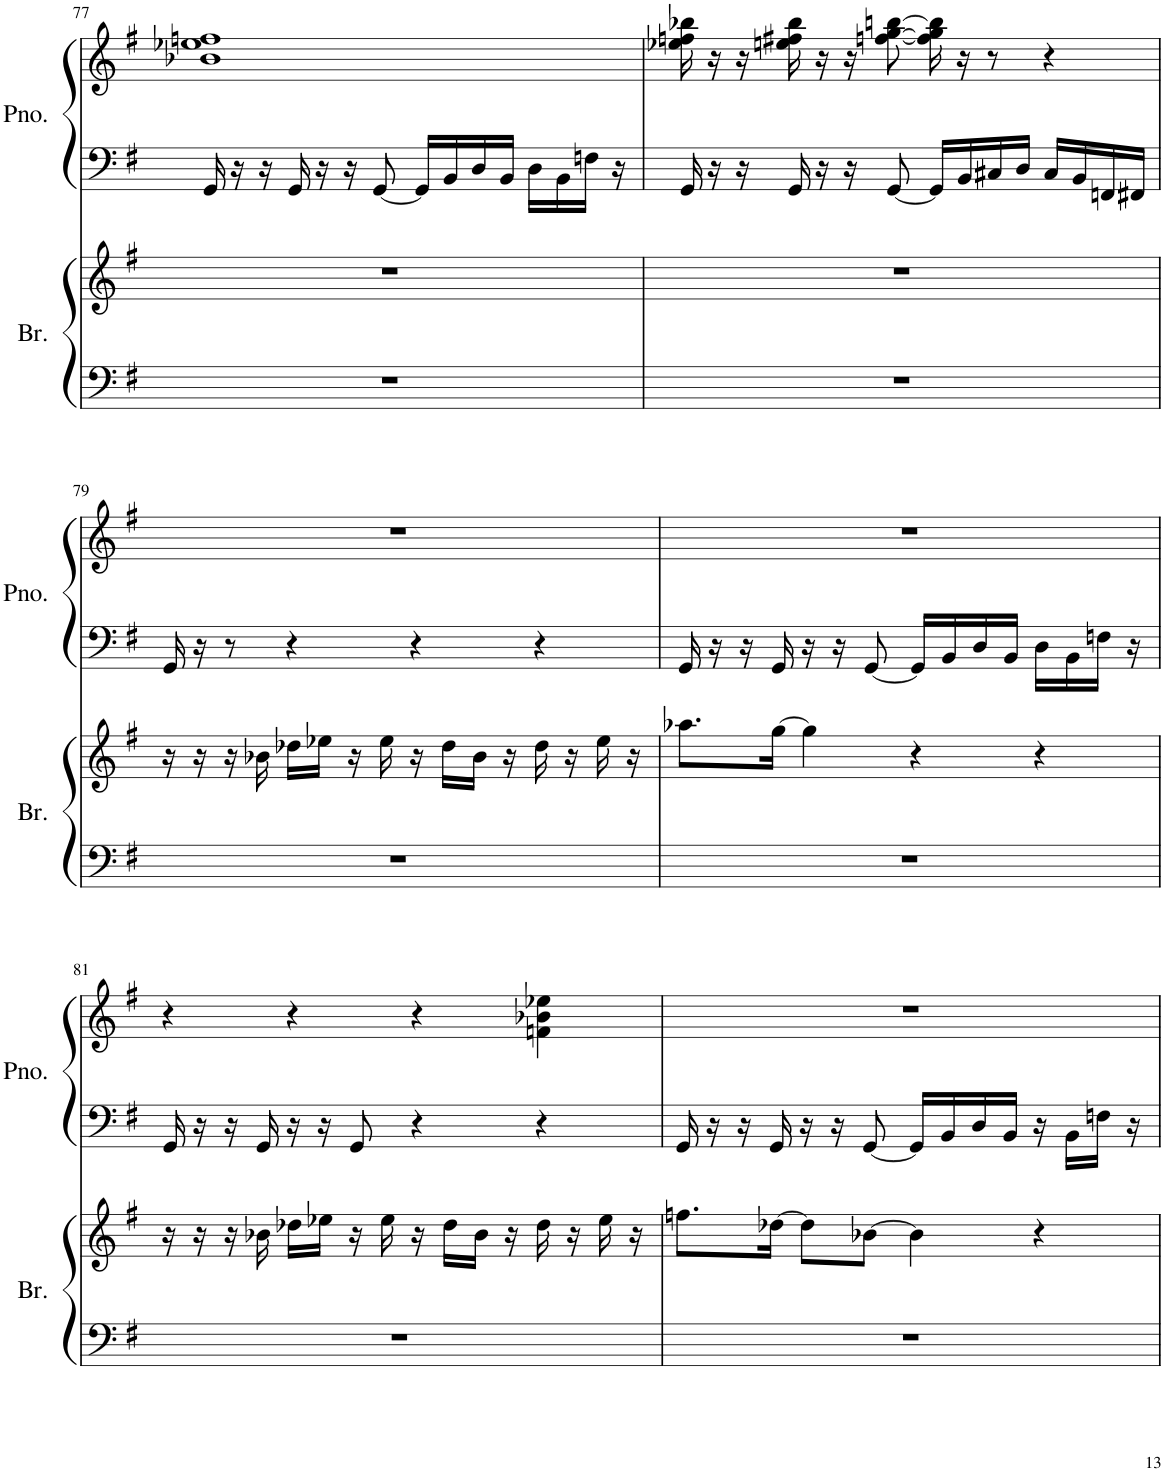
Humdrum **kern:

**kern	**kern	**kern	**kern
*part2	*part2	*part1	*part1
*staff4	*staff3	*staff2	*staff1
*I"Brass	*	*I"Piano	*
*I'Br.	*	*I'Pno.	*
!!LO:PB:g=z
*clefF4	*clefG2	*clefF4	*clefG2
*k[f#]	*k[f#]	*k[f#]	*k[f#]
*M4/4	*M4/4	*M4/4	*M4/4
=77	=77	=77	=77
1r	1r	16GG/	1b-X 1ee-X 1ffn
.	.	16r	.
.	.	16r	.
.	.	16GG/	.
.	.	16r	.
.	.	16r	.
.	.	[8GG/	.
.	.	16GG/LL]	.
.	.	16BB/	.
.	.	16D/	.
.	.	16BB/JJ	.
.	.	16D\LL	.
.	.	16BB\	.
.	.	16Fn\JJ	.
.	.	16r	.
=78	=78	=78	=78
1r	1r	16GG/	16ee-X\ 16ffn\ 16bb-X\
.	.	16r	16r
.	.	16r	16r
.	.	16GG/	16een\ 16ff#X\ 16bb-\
.	.	16r	16r
.	.	16r	16r
.	.	[8GG/	[8ffn\ [8gg\ [8bbn\
.	.	16GG/LL]	16ff\] 16gg\] 16bb\]
.	.	16BB/	16r
.	.	16C#X/	8r
.	.	16D/JJ	.
.	.	16C#/LL	4r
.	.	16BB/	.
.	.	16FFn/	.
.	.	16FF#X/JJ	.
!!LO:LB:g=z
=79	=79	=79	=79
1r	16r	16GG/	1r
.	16r	16r	.
.	16r	8r	.
.	16b-X\	.	.
.	16dd-X\LL	4r	.
.	16ee-X\JJ	.	.
.	16r	.	.
.	16ee-\	.	.
.	16r	4r	.
.	16dd-\LL	.	.
.	16b-\JJ	.	.
.	16r	.	.
.	16dd-\	4r	.
.	16r	.	.
.	16ee-\	.	.
.	16r	.	.
=80	=80	=80	=80
1r	8.aa-X\L	16GG/	1r
.	.	16r	.
.	.	16r	.
.	[16gg\Jk	16GG/	.
.	4gg\]	16r	.
.	.	16r	.
.	.	[8GG/	.
.	4r	16GG/LL]	.
.	.	16BB/	.
.	.	16D/	.
.	.	16BB/JJ	.
.	4r	16D\LL	.
.	.	16BB\	.
.	.	16Fn\JJ	.
.	.	16r	.
!!LO:LB:g=z
=81	=81	=81	=81
1r	16r	16GG/	4r
.	16r	16r	.
.	16r	16r	.
.	16b-X\	16GG/	.
.	16dd-X\LL	16r	4r
.	16ee-X\JJ	16r	.
.	16r	8GG/	.
.	16ee-\	.	.
.	16r	4r	4r
.	16dd-\LL	.	.
.	16b-\JJ	.	.
.	16r	.	.
.	16dd-\	4r	4fn\ 4b-X\ 4ee-X\
.	16r	.	.
.	16ee-\	.	.
.	16r	.	.
=82	=82	=82	=82
1r	8.ffn\L	16GG/	1r
.	.	16r	.
.	.	16r	.
.	[16dd-X\Jk	16GG/	.
.	8dd-\L]	16r	.
.	.	16r	.
.	[8b-X\J	[8GG/	.
.	4b-\]	16GG/LL]	.
.	.	16BB/	.
.	.	16D/	.
.	.	16BB/JJ	.
.	4r	16r	.
.	.	16BB\LL	.
.	.	16Fn\JJ	.
.	.	16r	.
=	=	=	=
*-	*-	*-	*-
